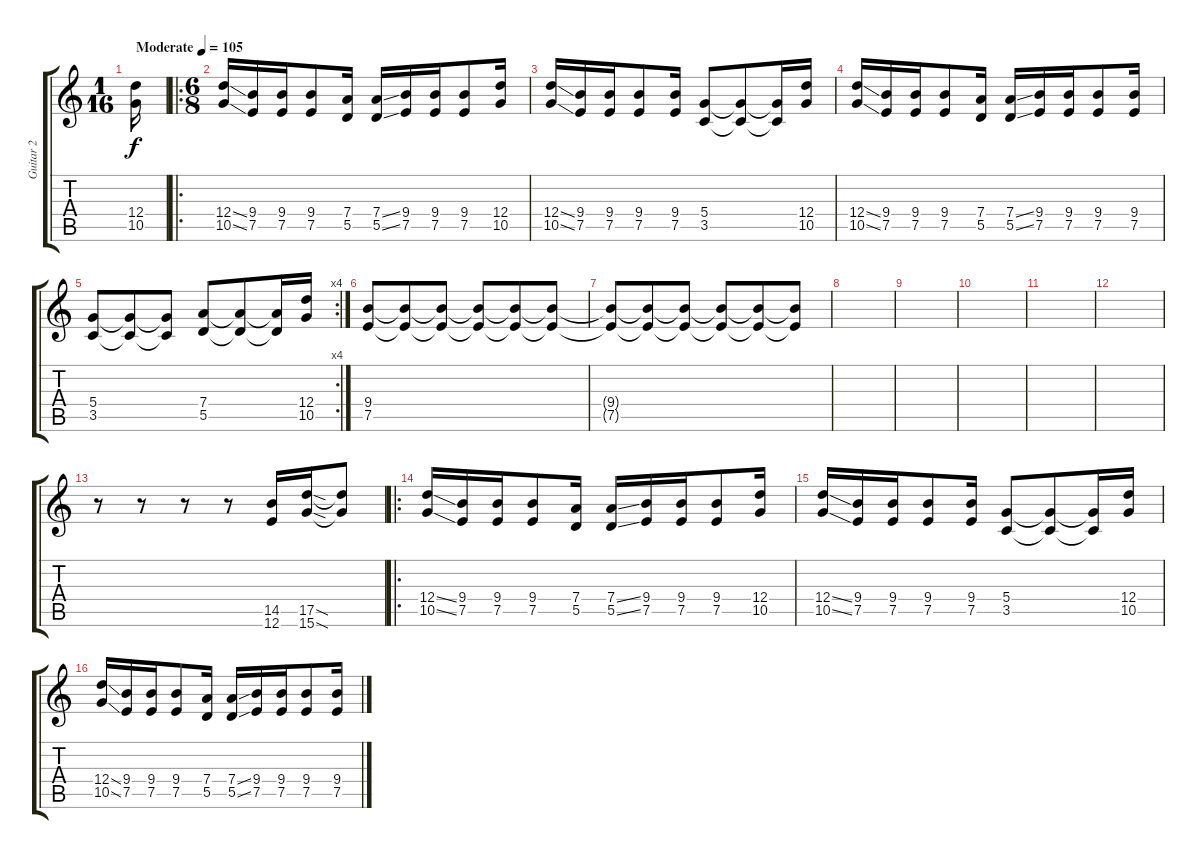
\track ("Guitar 2" "Guitar 2") {instrument distortionguitar}
\staff {score tabs}
\tuning (E4 B3 G3 D3 A2 E2) {hide}
\ts (1 16)
\tempo (105 "Moderate")
\clef g2
\ks c
(12.4 10.5).16{dy f instrument distortionguitar} |
\ro
\ts (6 8)
(12.4{ss} 10.5{ss}).16 (9.4 7.5).16 (9.4 7.5).16 (9.4 7.5).8 (7.4 5.5).16 (7.4{ss} 5.5{ss}).16 (9.4 7.5).16 (9.4 7.5).16 (9.4 7.5).8 (12.4 10.5).16 |
(12.4{ss} 10.5{ss}).16 (9.4 7.5).16 (9.4 7.5).16 (9.4 7.5).8 (9.4 7.5).16 (5.4 3.5).8 (5.4{t} 3.5{t}).8 (5.4{t} 3.5{t}).16 (12.4 10.5).16 |
(12.4{ss} 10.5{ss}).16 (9.4 7.5).16 (9.4 7.5).16 (9.4 7.5).8 (7.4 5.5).16 (7.4{ss} 5.5{ss}).16 (9.4 7.5).16 (9.4 7.5).16 (9.4 7.5).8 (9.4 7.5).16 |
\rc 4
(5.4 3.5).8 (5.4{t} 3.5{t}).8 (5.4{t} 3.5{t}).8 (7.4 5.5).8 (7.4{t} 5.5{t}).8 (7.4{t} 5.5{t}).16 (12.4 10.5).16 |
(9.4 7.5).8 (9.4{t} 7.5{t}).8 (9.4{t} 7.5{t}).8 (9.4{t} 7.5{t}).8 (9.4{t} 7.5{t}).8 (9.4{t} 7.5{t}).8 |
(9.4{t} 7.5{t}).8 (9.4{t} 7.5{t}).8 (9.4{t} 7.5{t}).8 (9.4{t} 7.5{t}).8 (9.4{t} 7.5{t}).8 (9.4{t} 7.5{t}).8 |
|
|
|
|
|
r.8 r.8 r.8 r.8 (14.5 12.6).16 (17.5{sod} 15.6{sod}).16 (17.5{t} 15.6{t}).8 |
\ro
(12.4{ss} 10.5{ss}).16 (9.4 7.5).16 (9.4 7.5).16 (9.4 7.5).8 (7.4 5.5).16 (7.4{ss} 5.5{ss}).16 (9.4 7.5).16 (9.4 7.5).16 (9.4 7.5).8 (12.4 10.5).16 |
(12.4{ss} 10.5{ss}).16 (9.4 7.5).16 (9.4 7.5).16 (9.4 7.5).8 (9.4 7.5).16 (5.4 3.5).8 (5.4{t} 3.5{t}).8 (5.4{t} 3.5{t}).16 (12.4 10.5).16 |
(12.4{ss} 10.5{ss}).16 (9.4 7.5).16 (9.4 7.5).16 (9.4 7.5).8 (7.4 5.5).16 (7.4{ss} 5.5{ss}).16 (9.4 7.5).16 (9.4 7.5).16 (9.4 7.5).8 (9.4 7.5).16
